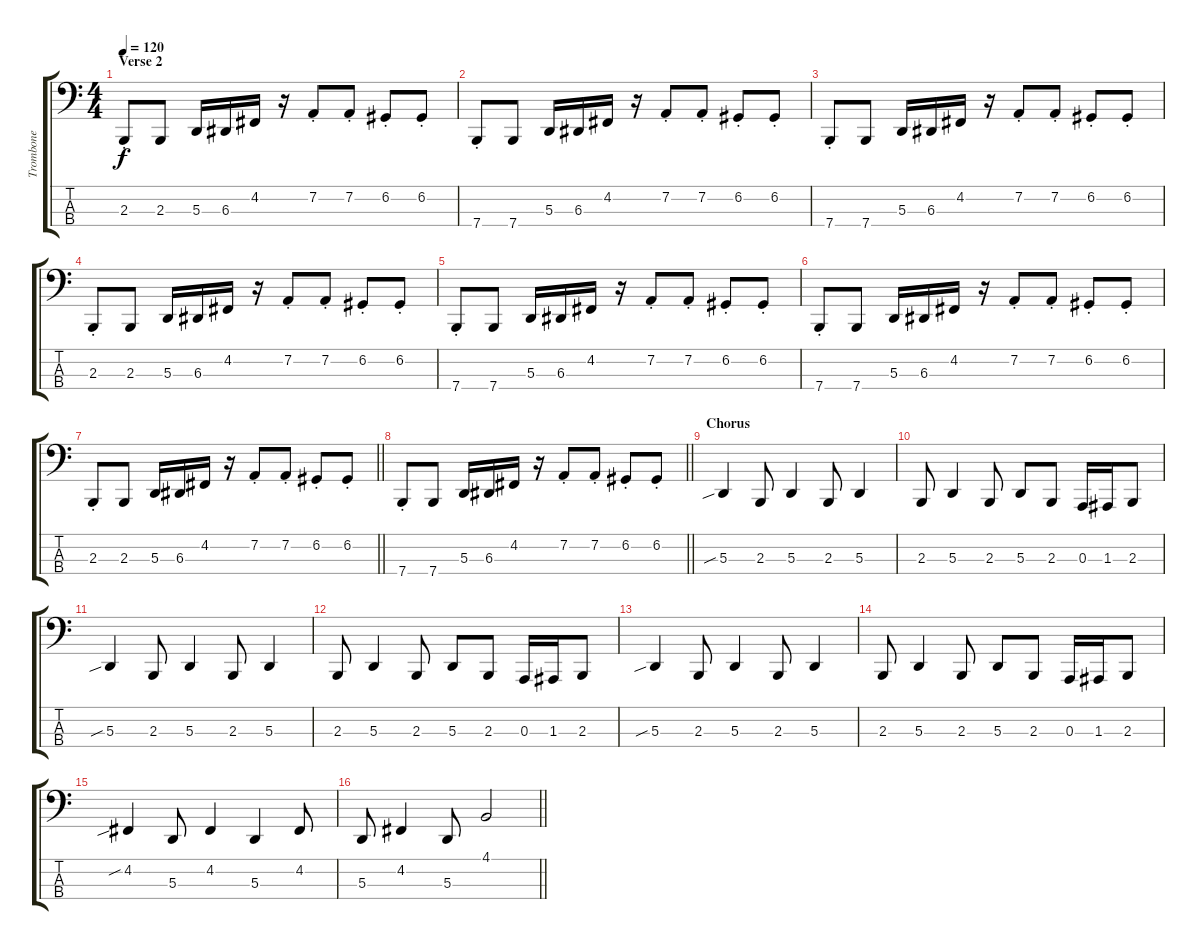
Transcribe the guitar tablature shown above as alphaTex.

\track ("Trombone" "Trombone") {instrument trombone}
\staff {score tabs}
\tuning (G2 D2 A1 E1) {hide}
\ts (4 4)
\section ("" "Verse 2")
\tempo 120
\clef f4
\ks c
2.3{st}.8{dy f} 2.3.8 5.3.16 6.3.16 4.2.16 r.16 7.2{st}.8 7.2{st}.8 6.2{st}.8 6.2{st}.8 |
7.4{st}.8 7.4.8 5.3.16 6.3.16 4.2.16 r.16 7.2{st}.8 7.2{st}.8 6.2{st}.8 6.2{st}.8 |
7.4{st}.8 7.4.8 5.3.16 6.3.16 4.2.16 r.16 7.2{st}.8 7.2{st}.8 6.2{st}.8 6.2{st}.8 |
2.3{st}.8 2.3.8 5.3.16 6.3.16 4.2.16 r.16 7.2{st}.8 7.2{st}.8 6.2{st}.8 6.2{st}.8 |
7.4{st}.8 7.4.8 5.3.16 6.3.16 4.2.16 r.16 7.2{st}.8 7.2{st}.8 6.2{st}.8 6.2{st}.8 |
7.4{st}.8 7.4.8 5.3.16 6.3.16 4.2.16 r.16 7.2{st}.8 7.2{st}.8 6.2{st}.8 6.2{st}.8 |
\barLineRight lightlight
2.3{st}.8 2.3.8 5.3.16 6.3.16 4.2.16 r.16 7.2{st}.8 7.2{st}.8 6.2{st}.8 6.2{st}.8 |
\barLineRight lightlight
7.4{st}.8 7.4.8 5.3.16 6.3.16 4.2.16 r.16 7.2{st}.8 7.2{st}.8 6.2{st}.8 6.2{st}.8 |
\section ("" "Chorus")
5.3{sib}.4 2.3.8 5.3.4 2.3.8 5.3.4 |
2.3.8 5.3.4 2.3.8 5.3.8 2.3.8 0.3.16 1.3.16 2.3.8 |
5.3{sib}.4 2.3.8 5.3.4 2.3.8 5.3.4 |
2.3.8 5.3.4 2.3.8 5.3.8 2.3.8 0.3.16 1.3.16 2.3.8 |
5.3{sib}.4 2.3.8 5.3.4 2.3.8 5.3.4 |
2.3.8 5.3.4 2.3.8 5.3.8 2.3.8 0.3.16 1.3.16 2.3.8 |
4.2{sib}.4 5.3.8 4.2.4 5.3.4 4.2.8 |
\barLineRight lightlight
5.3.8 4.2.4 5.3.8 4.1.2
